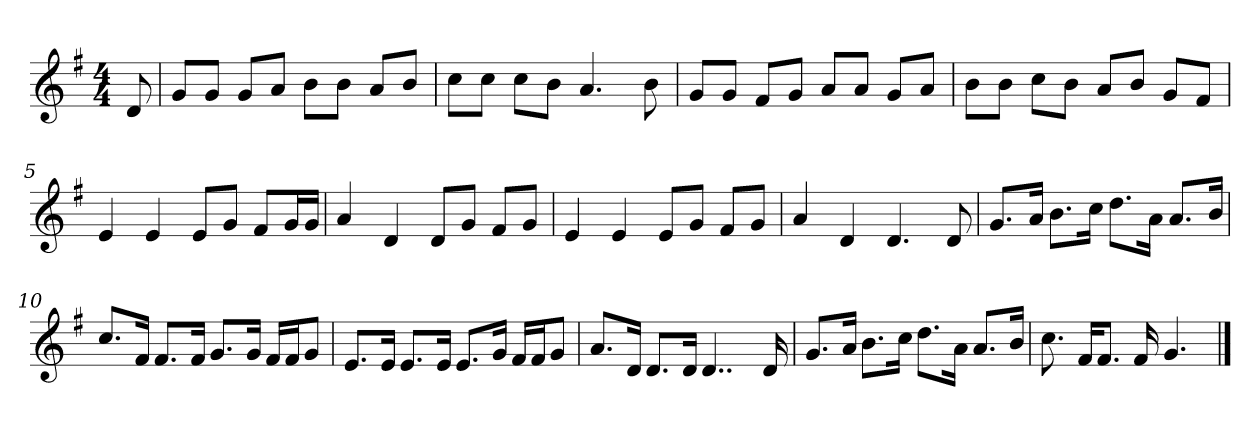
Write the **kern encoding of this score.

**kern
*part1
*staff1
*k[f#]
*M4/4
*MM120
=
8d
=1
8gL
8gJ
8gL
8aJ
8bL
8bJ
8aL
8bJ
=2
8ccL
8ccJ
8ccL
8bJ
4.a
8b
=3
8gL
8gJ
8f#L
8gJ
8aL
8aJ
8gL
8aJ
=4
8bL
8bJ
8ccL
8bJ
8aL
8bJ
8gL
8f#J
=5
4e
4e
8eL
8gJ
8f#L
16gL
16gJJ
=6
4a
4d
8dL
8gJ
8f#L
8gJ
=7
4e
4e
8eL
8gJ
8f#L
8gJ
=8
4a
4d
4.d
8d
=9
8.gL
16aJk
8.bL
16ccJk
8.ddL
16aJk
8.aL
16bJk
=10
8.ccL
16f#Jk
8.f#L
16f#Jk
8.gL
16gJk
16f#LL
16f#J
8gJ
=11
8.eL
16eJk
8.eL
16eJk
8.eL
16gJk
16f#LL
16f#J
8gJ
=12
8.aL
16dJk
8.dL
16dJk
4..d
16d
=13
8.gL
16aJk
8.bL
16ccJk
8.ddL
16aJk
8.aL
16bJk
=14
8.cc
16f#KL
8.f#J
16f#
4.g
==
*-
